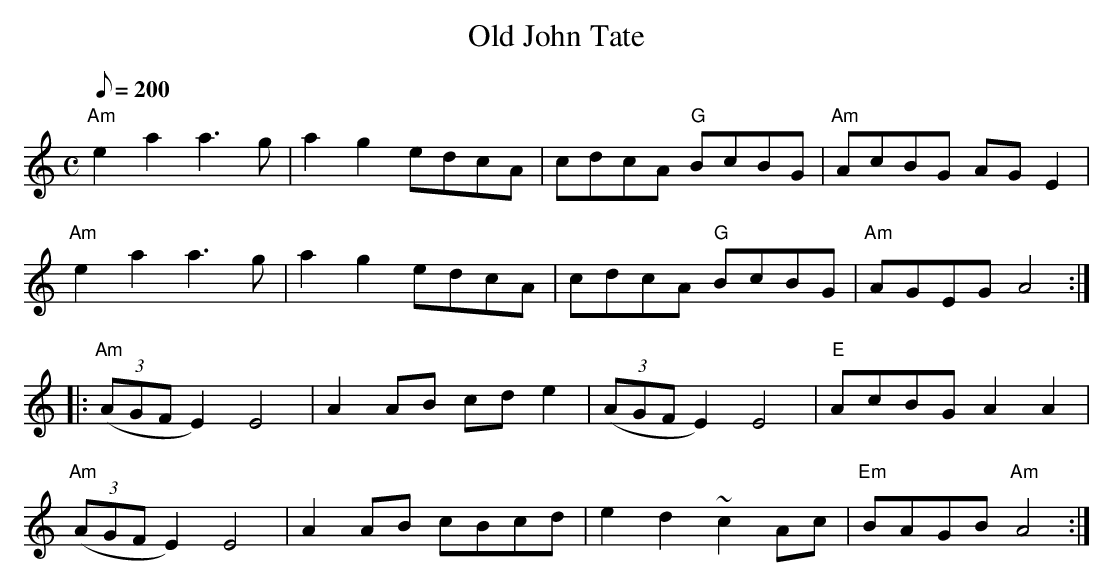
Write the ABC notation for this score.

X:1
T:Old John Tate
M:C
L:1/8
Q:200
K:Am
"Am"e2a2a3g| a2g2 edcA|cdcA "G"BcBG|"Am"AcBG AG E2|
"Am"e2a2a3g| a2g2 edcA|cdcA "G"BcBG|"Am"AGEG A4:|
|:"Am"((3AGFE2) E4|A2 AB cd e2|((3AGFE2) E4|"E"AcBG A2A2|
"Am"((3AGFE2) E4|A2 AB cBcd|e2d2~c2 Ac|"Em"BAGB "Am"A4:|
